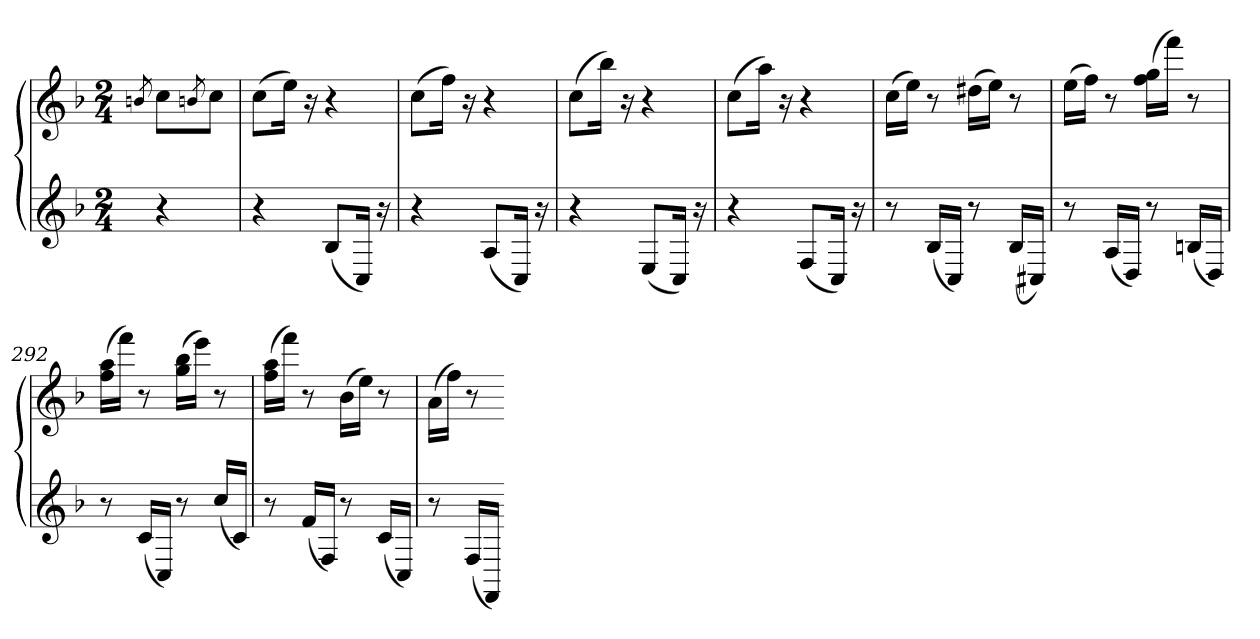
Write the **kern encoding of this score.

**kern	**kern
*part1	*part1
*staff2	*staff1
*clefG2	*clefG2
*k[b-]	*k[b-]
*F:	*F:
*M2/4	*M2/4
=	=
.	8qbn
4r	8ccL
.	8qbn
.	8ccJ
=286	=286
4r	(8ccL
.	16eeJk)
.	16r
(8B-L	4r
16CJk)	.
16r	.
=287	=287
4r	(8ccL
.	16ffJk)
.	16r
(8AL	4r
16CJk)	.
16r	.
=288	=288
4r	(8ccL
.	16bb-Jk)
.	16r
(8EL	4r
16CJk)	.
16r	.
=289	=289
4r	(8ccL
.	16aaJk)
.	16r
(8FL	4r
16CJk)	.
16r	.
=290	=290
8r	(16ccLL
.	16eeJJ)
(16B-LL	8r
16CJJ)	.
8r	(16dd#XLL
.	16eeJJ)
(16B-LL	8r
16C#XJJ)	.
=291	=291
8r	(16eeLL
.	16ffJJ)
(16ALL	8r
16DJJ)	.
8r	(16ff 16ggLL
.	16fffJJ)
(16BnLL	8r
16DJJ)	.
=292	=292
8r	(16ff 16aaLL
.	16fffJJ)
(16cLL	8r
16CJJ)	.
8r	(16gg 16bb-LL
.	16eeeJJ)
(16ccLL	8r
16cJJ)	.
=293	=293
8r	(16ff 16aaLL
.	16fffJJ)
(16fLL	8r
16FJJ)	.
8r	(16b-LL
.	16eeJJ)
(16cLL	8r
16CJJ)	.
=294	=294
8r	(16aLL
.	16ffJJ)
(16FLL	8r
16FFJJ)	.
=-	=-
*-	*-
